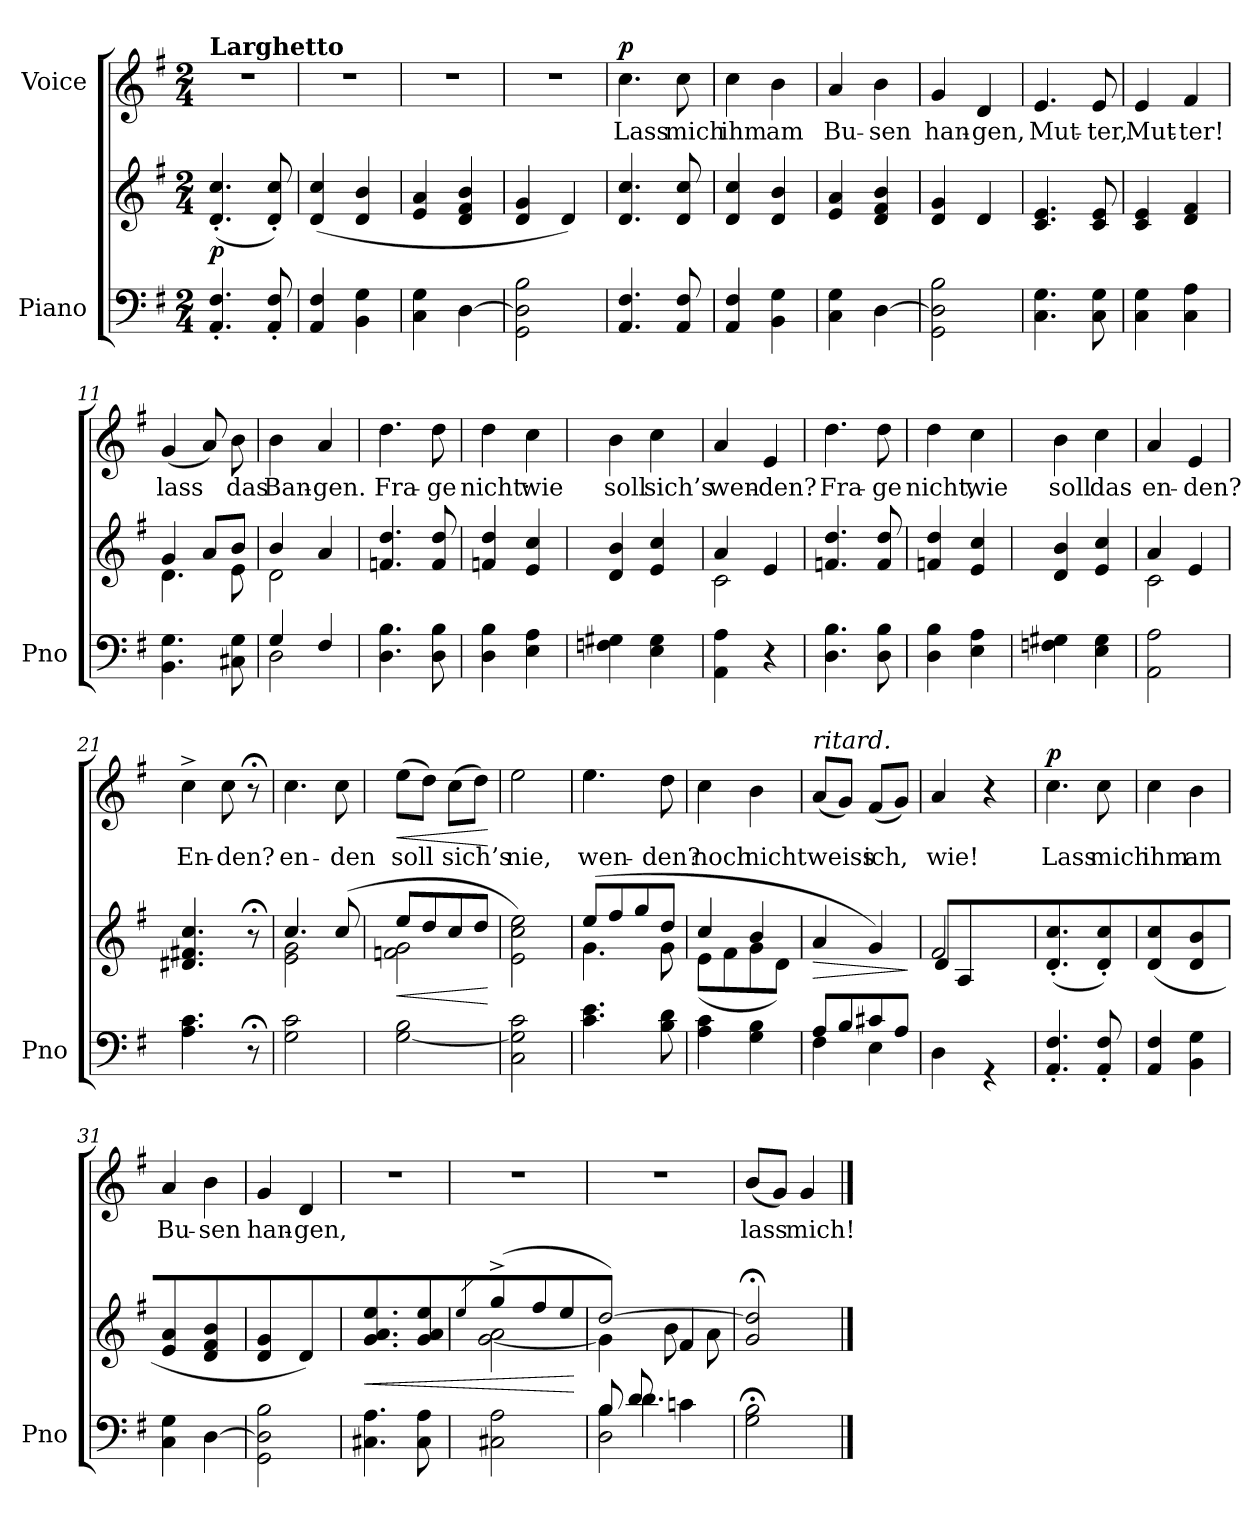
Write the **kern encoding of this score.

**kern	**kern	**dynam	**kern	**text	**dynam
*part2	*part2	*part2	*part1	*part1	*part1
*staff3	*staff2	*staff2/3	*staff1	*staff1	*staff1
*I"Piano	*	*	*I"Voice	*	*
*I'Pno	*	*	*	*	*
*clefF4	*clefG2	*	*clefG2	*	*
*k[f#]	*k[f#]	*	*k[f#]	*	*
*M2/4	*M2/4	*	*M2/4	*	*
=1	=1	=1	=1	=1	=1
!	!	!	!LO:TX:a:B:t=Larghetto	!	!
!	!	!LO:DY:b	!	!	!
4.AA/' 4.F#/'	(<4.d/' 4.cc/'	p	2r	.	.
8AA/' 8F#/'	8d/' 8cc/')	.	.	.	.
=2	=2	=2	=2	=2	=2
4AA/ 4F#/	(>4d/ 4cc/	.	2r	.	.
4BB\ 4G\	4d/ 4b/	.	.	.	.
=3	=3	=3	=3	=3	=3
4C\ 4G\	4e/ 4a/	.	2r	.	.
[4D\	4d/ 4f#/ 4b/	.	.	.	.
=4	=4	=4	=4	=4	=4
2GG\ 2D\] 2B\	4d/ 4g/	.	2r	.	.
.	4d/)	.	.	.	.
=5	=5	=5	=5	=5	=5
!	!	!	!	!LO:LY:b	!LO:DY:a
4.AA/ 4.F#/	4.d/ 4.cc/	.	4.cc\	Lass	p
!	!	!	!	!LO:LY:b	!
8AA/ 8F#/	8d/ 8cc/	.	8cc\	mich	.
=6	=6	=6	=6	=6	=6
!	!	!	!	!LO:LY:b	!
4AA/ 4F#/	4d/ 4cc/	.	4cc\	ihm	.
!	!	!	!	!LO:LY:b	!
4BB\ 4G\	4d/ 4b/	.	4b\	am	.
=7	=7	=7	=7	=7	=7
!	!	!	!	!LO:LY:b	!
4C\ 4G\	4e/ 4a/	.	4a/	Bu-	.
!	!	!	!	!LO:LY:b	!
[4D\	4d/ 4f#/ 4b/	.	4b\	-sen	.
=8	=8	=8	=8	=8	=8
!	!	!	!	!LO:LY:b	!
2GG\ 2D\] 2B\	4d/ 4g/	.	4g/	han-	.
!	!	!	!	!LO:LY:b	!
.	4d/	.	4d/	-gen,	.
=9	=9	=9	=9	=9	=9
!	!	!	!	!LO:LY:b	!
4.C\ 4.G\	4.c/ 4.e/	.	4.e/	Mut-	.
!	!	!	!	!LO:LY:b	!
8C\ 8G\	8c/ 8e/	.	8e/	-ter,	.
!!LO:LB:g=z
=10	=10	=10	=10	=10	=10
!	!	!	!	!LO:LY:b	!
4C\ 4G\	4c/ 4e/	.	4e/	Mut-	.
!	!	!	!	!LO:LY:b	!
4C\ 4A\	4d/ 4f#/	.	4f#/	-ter!	.
=11	=11	=11	=11	=11	=11
*	*^	*	*	*	*
!	!	!	!	!	!LO:LY:b	!
4.BB\ 4.G\	4g/	4.d\	.	(<4g/	lass	.
.	8a/L	.	.	8a/)	.	.
!	!	!	!	!	!LO:LY:b	!
8C#X\ 8G\	8b/J	8e\	.	8b\	das	.
=12	=12	=12	=12	=12	=12	=12
*^	*	*	*	*	*	*
!	!	!	!	!	!	!LO:LY:b	!
4G/	2D\	4b/	2d\	.	4b\	Ban-	.
!	!	!	!	!	!	!LO:LY:b	!
4F#/	.	4a/	.	.	4a/	-gen.	.
*v	*v	*	*	*	*	*	*
*	*v	*v	*	*	*	*
=13	=13	=13	=13	=13	=13
!	!	!	!	!LO:LY:b	!
4.D\ 4.B\	4.fn/ 4.dd/	.	4.dd\	Fra-	.
!	!	!	!	!LO:LY:b	!
8D\ 8B\	8f/ 8dd/	.	8dd\	-ge	.
=14	=14	=14	=14	=14	=14
!	!	!	!	!LO:LY:b	!
4D\ 4B\	4fn/ 4dd/	.	4dd\	nicht:	.
!	!	!	!	!LO:LY:b	!
4E\ 4A\	4e/ 4cc/	.	4cc\	wie	.
=15	=15	=15	=15	=15	=15
!	!	!	!	!LO:LY:b	!
4Fn\ 4G#X\	4d/ 4b/	.	4b\	soll	.
!	!	!	!	!LO:LY:b	!
4E\ 4G#\	4e/ 4cc/	.	4cc\	sich’s	.
=16	=16	=16	=16	=16	=16
*	*^	*	*	*	*
!	!	!	!	!	!LO:LY:b	!
4AA\ 4A\	4a/	2c\	.	4a/	wen-	.
!	!	!	!	!	!LO:LY:b	!
4r	4e/	.	.	4e/	-den?	.
*	*v	*v	*	*	*	*
=17	=17	=17	=17	=17	=17
!	!	!	!	!LO:LY:b	!
4.D\ 4.B\	4.fn/ 4.dd/	.	4.dd\	Fra-	.
!	!	!	!	!LO:LY:b	!
8D\ 8B\	8f/ 8dd/	.	8dd\	-ge	.
=18	=18	=18	=18	=18	=18
!	!	!	!	!LO:LY:b	!
4D\ 4B\	4fn/ 4dd/	.	4dd\	nicht,	.
!	!	!	!	!LO:LY:b	!
4E\ 4A\	4e/ 4cc/	.	4cc\	wie	.
!!LO:LB:g=z
=19	=19	=19	=19	=19	=19
!	!	!	!	!LO:LY:b	!
4Fn\ 4G#X\	4d/ 4b/	.	4b\	soll	.
!	!	!	!	!LO:LY:b	!
4E\ 4G#\	4e/ 4cc/	.	4cc\	das	.
=20	=20	=20	=20	=20	=20
*	*^	*	*	*	*
!	!	!	!	!	!LO:LY:b	!
2AA\ 2A\	4a/	2c\	.	4a/	en-	.
!	!	!	!	!	!LO:LY:b	!
.	4e/	.	.	4e/	-den?	.
*	*v	*v	*	*	*	*
=21	=21	=21	=21	=21	=21
!	!	!	!	!LO:LY:b	!
4.A\ 4.c\	4.d#X/ 4.f#X/ 4.cc/	.	4cc^\	En-	.
!	!	!	!	!LO:LY:b	!
.	.	.	8cc\	-den?	.
8r;<	8r;<	.	8r;<	.	.
=22	=22	=22	=22	=22	=22
*	*^	*	*	*	*
!	!	!	!	!	!LO:LY:b	!
2G\ 2c\	4.cc/	2e\ 2g\	.	4.cc\	en-	.
!	!	!	!	!	!LO:LY:b	!
.	(>8cc/	.	.	8cc\	-den	.
=23	=23	=23	=23	=23	=23	=23
!	!	!	!LO:HP:b	!	!LO:LY:b	!LO:HP:b
[2G\ 2B\	8ee/L	2fn\ 2g\	<	(>8ee\L	soll	<
.	8dd/	.	.	8dd\J)	.	.
!	!	!	!	!	!LO:LY:b	!
.	8cc/	.	.	(>8cc\L	sich’s	.
.	8dd/J	.	.	8dd\J)	.	.
*	*v	*v	*	*	*	*
.	.	[	.	.	[
=24	=24	=24	=24	=24	=24
!	!	!	!	!LO:LY:b	!
2C\ 2G\] 2c\	2e\ 2cc\ 2ee\)	.	2ee\	nie,	.
=25	=25	=25	=25	=25	=25
*	*^	*	*	*	*
!	!	!	!	!	!LO:LY:b	!
4.c\ 4.e\	(>8ee/L	4.g\	.	4.ee\	wen-	.
.	8ff#/	.	.	.	.	.
.	8gg/	.	.	.	.	.
!	!	!	!	!	!LO:LY:b	!
8B\ 8d\	8dd/J	8g\	.	8dd\	-den?	.
=26	=26	=26	=26	=26	=26	=26
!	!	!	!	!	!LO:LY:b	!
4A\ 4c\	4cc/	(<8e\L	.	4cc\	noch	.
.	.	8f#\	.	.	.	.
!	!	!	!	!	!LO:LY:b	!
4G\ 4B\	4b/	8g\	.	4b\	nicht	.
.	.	8d\J)	.	.	.	.
=27	=27	=27	=27	=27	=27	=27
*^	*	*	*	*	*	*
!	!	!	!	!	!LO:TX:a:i:t=ritard.	!	!
!	!	!LO:TX:a:i:t=ritard.	!	!	!	!	!
!	!	!	!	!LO:HP:b	!	!LO:LY:b	!
*	*	*v	*v	*	*	*	*
8A/L	4F#\	4a/	>	(<8a/L	weiss	.
8B/	.	.	.	8g/J)	.	.
!	!	!	!	!	!LO:LY:b	!
8c#X/	4E\	4g/)	.	(<8f#/L	ich,	.
8A/J	.	.	.	8g/J)	.	.
*v	*v	*	*	*	*	*
.	.	]	.	.	.
!!LO:LB:g=z
=28	=28	=28	=28	=28	=28
*^	*^	*	*	*	*
!	!	!	!	!	!	!LO:LY:b	!
4ryy	4D\	(>2f#/	8d\L	.	4a/	wie!	.
.	.	.	8A\	.	.	.	.
8F#/	4rGG	.	4ryy	.	4r	.	.
8D/J)	.	.	.	.	.	.	.
*v	*v	*	*	*	*	*	*
*	*v	*v	*	*	*	*
=29	=29	=29	=29	=29	=29
!	!	!	!	!LO:LY:b	!LO:DY:a
4.AA/' 4.F#/'	(<4.d/' 4.cc/'	.	4.cc\	Lass	p
!	!	!	!	!LO:LY:b	!
8AA/' 8F#/'	8d/' 8cc/')	.	8cc\	mich	.
=30	=30	=30	=30	=30	=30
!	!	!	!	!LO:LY:b	!
4AA/ 4F#/	(>4d/ 4cc/	.	4cc\	ihm	.
!	!	!	!	!LO:LY:b	!
4BB\ 4G\	4d/ 4b/	.	4b\	am	.
=31	=31	=31	=31	=31	=31
!	!	!	!	!LO:LY:b	!
4C\ 4G\	4e/ 4a/	.	4a/	Bu-	.
!	!	!	!	!LO:LY:b	!
[4D\	4d/ 4f#/ 4b/	.	4b\	-sen	.
=32	=32	=32	=32	=32	=32
!	!	!	!	!LO:LY:b	!
2GG\ 2D\] 2B\	4d/ 4g/	.	4g/	han-	.
!	!	!	!	!LO:LY:b	!
.	4d/)	.	4d/	-gen,	.
=33	=33	=33	=33	=33	=33
!	!	!LO:HP:b	!	!	!
4.C#X\ 4.A\	4.g\ 4.a\ 4.ee\	<	2r	.	.
8C#\ 8A\	8g\ 8a\ 8ee\	.	.	.	.
=34	=34	=34	=34	=34	=34
.	8qee/	.	.	.	.
*	*^	*	*	*	*
2C#X\ 2A\	(>4gg^/	[2g\ 2a\	.	2r	.	.
.	8ff#/L	.	.	.	.	.
.	8ee/J	.	.	.	.	.
*	*v	*v	*	*	*	*
.	.	[	.	.	.
=35	=35	=35	=35	=35	=35
*^	*^	*	*	*	*
*	*^	*	*^	*	*	*	*
*	*	*^	*	*	*	*	*	*	*
8B/L	2D\	8ryy	4B\	[2dd/)	4g\]	4ryy	.	2r	.	.
8d/	.	4.d\	.	.	.	.	.	.	.	.
4ryy	.	.	4cn\	.	4f#/	8b\	.	.	.	.
.	.	.	.	.	.	8a\J	.	.	.	.
*v	*v	*v	*v	*	*	*	*	*	*	*
=36	=36	=36	=36	=36	=36	=36	=36
!	!LO:TX:b:i:t=ritard.	!	!	!	!	!	!
!	!	!	!	!	!	!LO:LY:b	!LO:DY:a
!	!	!	!	!	!	!	!LO:DY:n=1:a
*	*v	*v	*v	*	*	*	*
2G\;< 2B\;<	2g/;< 2dd/];<	.	(<8b/L	lass	p other-dynamics
.	.	.	8g/J)	.	.
!	!	!	!	!LO:LY:b	!
.	.	.	4g/	mich!	.
==	==	==	==	==	==
*-	*-	*-	*-	*-	*-
